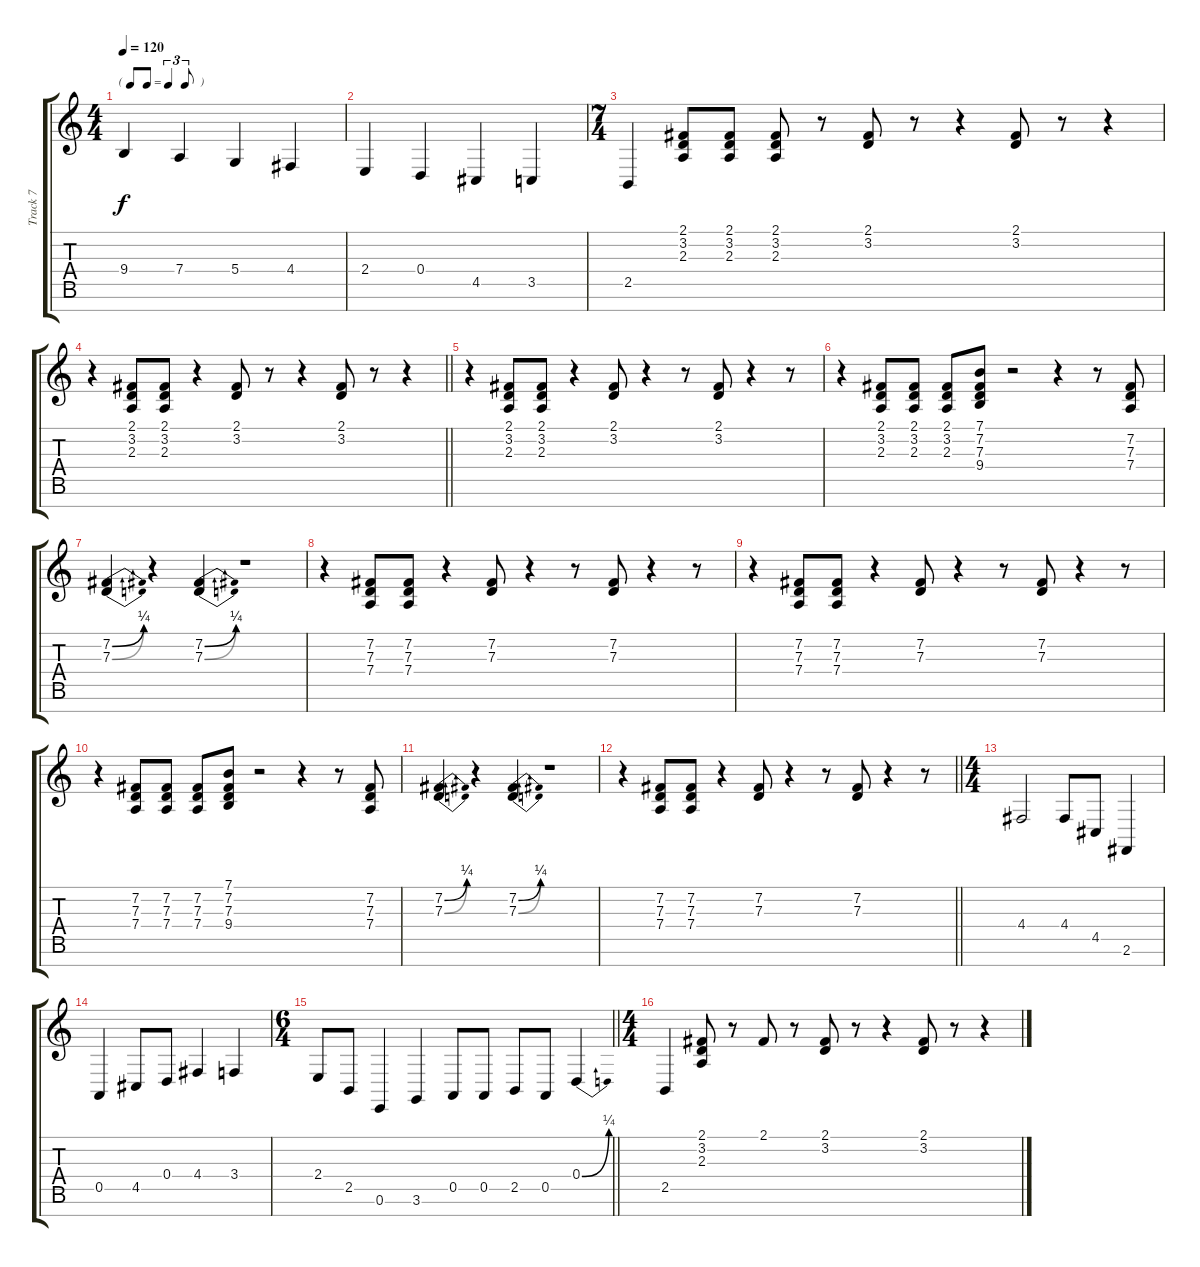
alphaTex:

\track ("Track 7" "Track 7") {instrument percussiveorgan}
\staff {score tabs}
\tuning (E4 B3 G3 D3 A2 E2 B1) {hide}
\ts (4 4)
\tf triplet8th
\tempo 120
\clef g2
\ks c
9.4.4{dy f} 7.4.4 5.4.4 4.4.4 |
2.4.4 0.4.4 4.5.4 3.5.4 |
\ts (7 4)
2.5.4 (2.1 3.2 2.3).8 (2.1 3.2 2.3).8 (2.1 3.2 2.3).8 r.8 (2.1 3.2).8 r.8 r.4 (2.1 3.2).8 r.8 r.4 |
\barLineRight lightlight
r.4 (2.1 3.2 2.3).8 (2.1 3.2 2.3).8 r.4 (2.1 3.2).8 r.8 r.4 (2.1 3.2).8 r.8 r.4 |
r.4 (2.1 3.2 2.3).8 (2.1 3.2 2.3).8 r.4 (2.1 3.2).8 r.4 r.8 (2.1 3.2).8 r.4 r.8 |
r.4 (2.1 3.2 2.3).8 (2.1 3.2 2.3).8 (2.1 3.2 2.3).8 (7.1 7.2 7.3 9.4).8 r.2 r.4 r.8 (7.2 7.3 7.4).8 |
(7.2{be (bend 0 0 60 1)} 7.3{be (bend 0 0 60 1)}).4 r.4 (7.2{be (bend 0 0 60 1)} 7.3{be (bend 0 0 60 1)}).4 r.1 |
r.4 (7.2 7.3 7.4).8 (7.2 7.3 7.4).8 r.4 (7.2 7.3).8 r.4 r.8 (7.2 7.3).8 r.4 r.8 |
r.4 (7.2 7.3 7.4).8 (7.2 7.3 7.4).8 r.4 (7.2 7.3).8 r.4 r.8 (7.2 7.3).8 r.4 r.8 |
r.4 (7.2 7.3 7.4).8 (7.2 7.3 7.4).8 (7.2 7.3 7.4).8 (7.1 7.2 7.3 9.4).8 r.2 r.4 r.8 (7.2 7.3 7.4).8 |
(7.2{be (bend 0 0 60 1)} 7.3{be (bend 0 0 60 1)}).4 r.4 (7.2{be (bend 0 0 60 1)} 7.3{be (bend 0 0 60 1)}).4 r.1 |
\barLineRight lightlight
r.4 (7.2 7.3 7.4).8 (7.2 7.3 7.4).8 r.4 (7.2 7.3).8 r.4 r.8 (7.2 7.3).8 r.4 r.8 |
\ts (4 4)
4.4.2 4.4.8 4.5.8 2.6.4 |
0.5.4 4.5.8 0.4.8 4.4.4 3.4.4 |
\ts (6 4)
\barLineRight lightlight
2.4.8 2.5.8 0.6.4 3.6.4 0.5.8 0.5.8 2.5.8 0.5.8 0.4{be (bend 0 0 60 1)}.4 |
\ts (4 4)
2.5.4 (2.1 3.2 2.3).8 r.8 2.1.8 r.8 (2.1 3.2).8 r.8 r.4 (2.1 3.2).8 r.8 r.4
